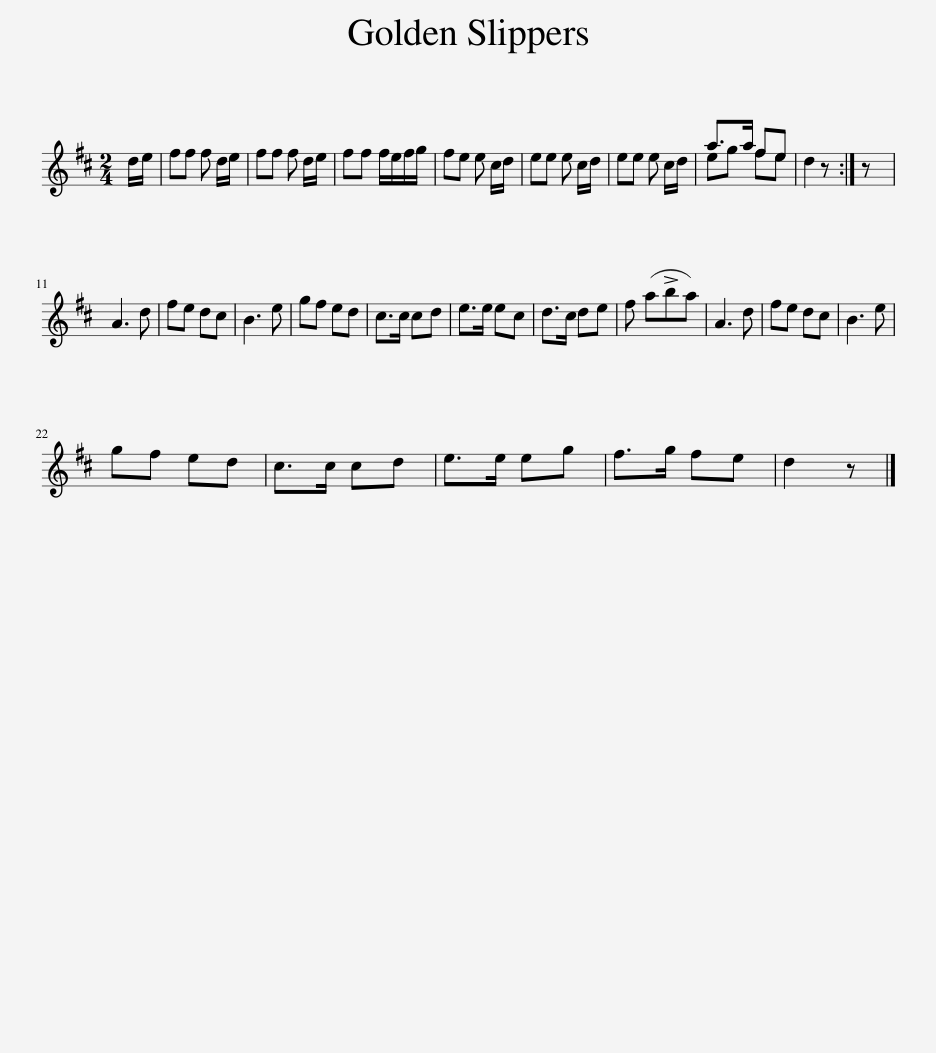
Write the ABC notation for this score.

X:1
%%score ( 1 2 )
L:1/8
M:2/4
I:linebreak $
K:none
V:1 treble transpose="8 "
V:2 treble transpose="8 "
V:1
[K:D] d/e/ | ff f d/e/ | ff f d/e/ | ff f/e/f/g/ | fe e c/d/ | %5
 ee e c/d/ | ee e c/d/ | a>a fe | d2 z :| z |$ %10
 A3 d | fe dc | B3 e | gf ed | c>c cd | %15
 e>e ec | d>c de | f (a!>!ba) | A3 d | fe dc | %20
 B3 e |$ gf ed | c>c cd | e>e eg | f>g fe | %25
 d2 z |] %26
V:2
[K:D] x | x4 | x4 | x4 | x4 | %5
 x4 | x4 | eg fe | x3 :| x |$ %10
 x4 | x4 | x4 | x4 | x4 | %15
 x4 | x4 | x4 | x4 | x4 | %20
 x4 |$ x4 | x4 | x4 | x4 | %25
 x3 |] %26
